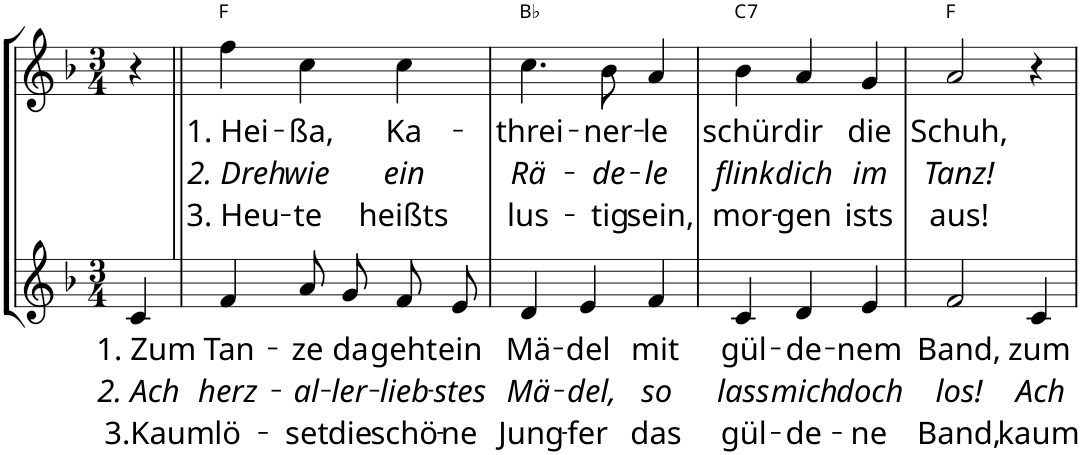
**kern	**text	**text	**text	**kern	**text	**text	**text	**harte
*part2	*part2	*part2	*part2	*part1	*part1	*part1	*part1	*part1
*staff2	*staff2	*staff2	*staff2	*staff1	*staff1	*staff1	*staff1	*
*I"P2	*	*	*	*I"P1	*	*	*	*
*clefG2	*	*	*	*clefG2	*	*	*	*
*k[b-]	*	*	*	*k[b-]	*	*	*	*
*M3/4	*	*	*	*M3/4	*	*	*	*
=1	=1	=1	=1	=1	=1	=1	=1	=1
!	!LO:LY:b	!LO:LY:b	!LO:LY:b	!	!	!	!	!
4c/	1. Zum	2. Ach	3.Kaum	4r	.	.	.	.
=2||	=2||	=2||	=2||	=2||	=2||	=2||	=2||	=2||
!	!LO:LY:b	!LO:LY:b	!LO:LY:b	!	!LO:LY:b	!LO:LY:b	!LO:LY:b	!
4f/	Tan-	herz-	lö-	4ff\	1. Hei-	2. Dreh	3. Heu-	F:maj
!	!LO:LY:b	!LO:LY:b	!LO:LY:b	!	!LO:LY:b	!LO:LY:b	!LO:LY:b	!
8a/L	-ze	-al-	-set	4cc\	-ßa,	wie	-te	.
!	!LO:LY:b	!LO:LY:b	!LO:LY:b	!	!	!	!	!
8g/J	da	-ler-	die	.	.	.	.	.
!	!LO:LY:b	!LO:LY:b	!LO:LY:b	!	!LO:LY:b	!LO:LY:b	!LO:LY:b	!
8f/L	geht	-lieb-	schö-	4cc\	Ka-	ein	heißts	.
!	!LO:LY:b	!LO:LY:b	!LO:LY:b	!	!	!	!	!
8e/J	ein	-stes	-ne	.	.	.	.	.
=3	=3	=3	=3	=3	=3	=3	=3	=3
!	!LO:LY:b	!LO:LY:b	!LO:LY:b	!	!LO:LY:b	!LO:LY:b	!LO:LY:b	!
4d/	Mä-	Mä-	Jung-	4.cc\	-threi-	Rä-	lus-	Bb:maj
!	!LO:LY:b	!LO:LY:b	!LO:LY:b	!	!	!	!	!
4e/	-del	-del,	-fer	.	.	.	.	.
!	!	!	!	!	!LO:LY:b	!LO:LY:b	!LO:LY:b	!
.	.	.	.	8b-\	-ner-	-de-	-tig	.
!	!LO:LY:b	!LO:LY:b	!LO:LY:b	!	!LO:LY:b	!LO:LY:b	!LO:LY:b	!
4f/	mit	so	das	4a/	-le	-le	sein,	.
=4	=4	=4	=4	=4	=4	=4	=4	=4
!	!LO:LY:b	!LO:LY:b	!LO:LY:b	!	!LO:LY:b	!LO:LY:b	!LO:LY:b	!LO:H:kt=7
4c/	gül-	lass	gül-	4b-\	schür	flink	mor-	C:7
!	!LO:LY:b	!LO:LY:b	!LO:LY:b	!	!LO:LY:b	!LO:LY:b	!LO:LY:b	!
4d/	-de-	mich	-de-	4a/	dir	dich	-gen	.
!	!LO:LY:b	!LO:LY:b	!LO:LY:b	!	!LO:LY:b	!LO:LY:b	!LO:LY:b	!
4e/	-nem	doch	-ne	4g/	die	im	ists	.
=5	=5	=5	=5	=5	=5	=5	=5	=5
!	!LO:LY:b	!LO:LY:b	!LO:LY:b	!	!LO:LY:b	!LO:LY:b	!LO:LY:b	!
2f/	Band,	los!	Band,	2a/	Schuh,	Tanz!	aus!	F:maj
!	!LO:LY:b	!LO:LY:b	!LO:LY:b	!	!	!	!	!
4c/	zum	Ach	kaum	4r	.	.	.	.
=	=	=	=	=	=	=	=	=
*-	*-	*-	*-	*-	*-	*-	*-	*-
